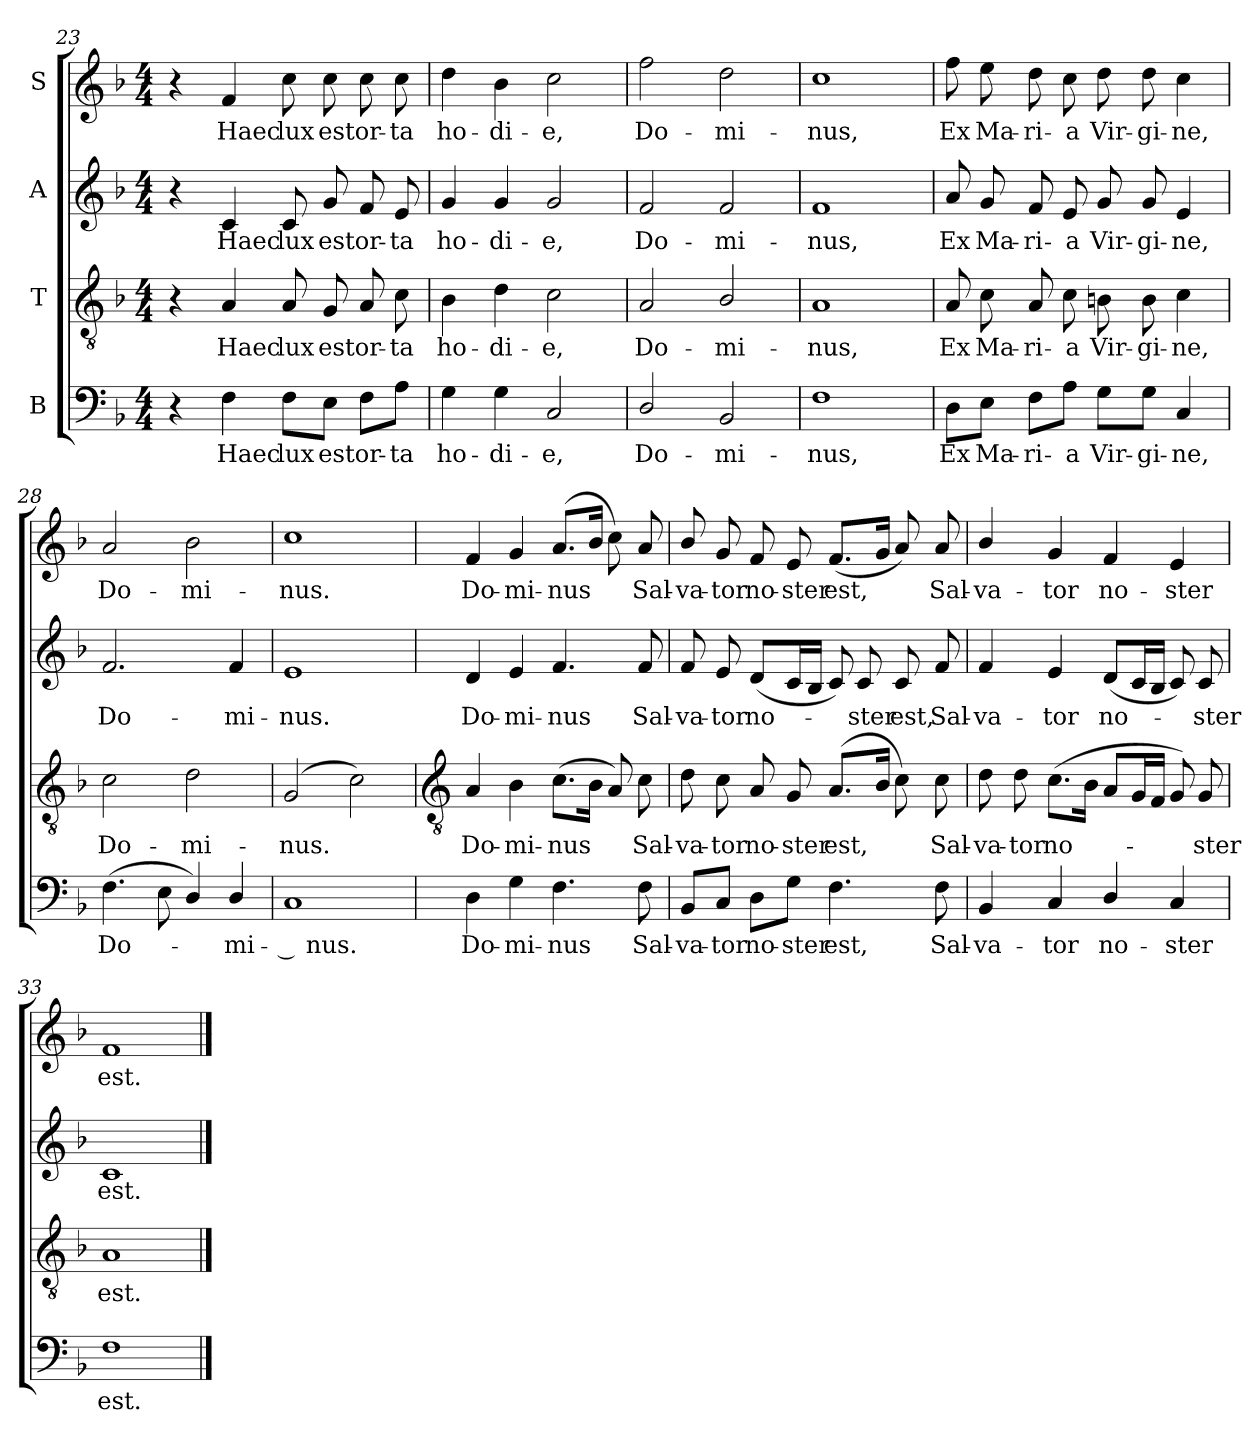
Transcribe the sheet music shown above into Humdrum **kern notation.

**kern	**text	**kern	**text	**kern	**text	**kern	**text
*part4	*part4	*part3	*part3	*part2	*part2	*part1	*part1
*staff4	*staff4	*staff3	*staff3	*staff2	*staff2	*staff1	*staff1
*I"B	*	*I"T	*	*I"A	*	*I"S	*
!!LO:LB:g=z
*clefF4	*	*clefGv2	*	*clefG2	*	*clefG2	*
*k[b-]	*	*k[b-]	*	*k[b-]	*	*k[b-]	*
*F:	*	*F:	*	*F:	*	*F:	*
*M4/4	*	*M4/4	*	*M4/4	*	*M4/4	*
=23	=23	=23	=23	=23	=23	=23	=23
4r	.	4r	.	4r	.	4r	.
!	!LO:LY:b	!	!LO:LY:b	!	!LO:LY:b	!	!LO:LY:b
4F	Haec	4A	Haec	4c	Haec	4f	Haec
!	!LO:LY:b	!	!LO:LY:b	!	!LO:LY:b	!	!LO:LY:b
8F\L	lux	8A	lux	8c	lux	8cc	lux
!	!LO:LY:b	!	!LO:LY:b	!	!LO:LY:b	!	!LO:LY:b
8E\J	est	8G	est	8g	est	8cc	est
!	!LO:LY:b	!	!LO:LY:b	!	!LO:LY:b	!	!LO:LY:b
8F\L	or-	8A	or-	8f	or-	8cc	or-
!	!LO:LY:b	!	!LO:LY:b	!	!LO:LY:b	!	!LO:LY:b
8A\J	-ta	8c	-ta	8e	-ta	8cc	-ta
=24	=24	=24	=24	=24	=24	=24	=24
!	!LO:LY:b	!	!LO:LY:b	!	!LO:LY:b	!	!LO:LY:b
4G	ho-	4B-	ho-	4g	ho-	4dd	ho-
!	!LO:LY:b	!	!LO:LY:b	!	!LO:LY:b	!	!LO:LY:b
4G	-di-	4d	-di-	4g	-di-	4b-	-di-
!	!LO:LY:b	!	!LO:LY:b	!	!LO:LY:b	!	!LO:LY:b
2C	-e,	2c	-e,	2g	-e,	2cc	-e,
=25	=25	=25	=25	=25	=25	=25	=25
!	!LO:LY:b	!	!LO:LY:b	!	!LO:LY:b	!	!LO:LY:b
2D/	Do-	2A	Do-	2f	Do-	2ff	Do-
!	!LO:LY:b	!	!LO:LY:b	!	!LO:LY:b	!	!LO:LY:b
2BB-	-mi-	2B-/	-mi-	2f	-mi-	2dd	-mi-
=26	=26	=26	=26	=26	=26	=26	=26
!	!LO:LY:b	!	!LO:LY:b	!	!LO:LY:b	!	!LO:LY:b
1F	-nus,	1A	-nus,	1f	-nus,	1cc	-nus,
=27	=27	=27	=27	=27	=27	=27	=27
!	!LO:LY:b	!	!LO:LY:b	!	!LO:LY:b	!	!LO:LY:b
8D\L	Ex	8A	Ex	8a	Ex	8ff	Ex
!	!LO:LY:b	!	!LO:LY:b	!	!LO:LY:b	!	!LO:LY:b
8E\J	Ma-	8c	Ma-	8g	Ma-	8ee	Ma-
!	!LO:LY:b	!	!LO:LY:b	!	!LO:LY:b	!	!LO:LY:b
8F\L	-ri-	8A	-ri-	8f	-ri-	8dd	-ri-
!	!LO:LY:b	!	!LO:LY:b	!	!LO:LY:b	!	!LO:LY:b
8A\J	-a	8c	-a	8e	-a	8cc	-a
!	!LO:LY:b	!	!LO:LY:b	!	!LO:LY:b	!	!LO:LY:b
8G\L	Vir-	8Bn	Vir-	8g	Vir-	8dd	Vir-
!	!LO:LY:b	!	!LO:LY:b	!	!LO:LY:b	!	!LO:LY:b
8G\J	-gi-	8B	-gi-	8g	-gi-	8dd	-gi-
!	!LO:LY:b	!	!LO:LY:b	!	!LO:LY:b	!	!LO:LY:b
4C	-ne,	4c	-ne,	4e	-ne,	4cc	-ne,
=28	=28	=28	=28	=28	=28	=28	=28
!	!LO:LY:b	!	!LO:LY:b	!	!LO:LY:b	!	!LO:LY:b
(>4.F	Do-	2c	Do-	2.f	Do-	2a	Do-
8E	.	.	.	.	.	.	.
!	!	!	!LO:LY:b	!	!	!	!LO:LY:b
4D/)	.	2d	-mi-	.	.	2b-	-mi-
!	!LO:LY:b	!	!	!	!LO:LY:b	!	!
4D/	mi-	.	.	4f	-mi-	.	.
=29	=29	=29	=29	=29	=29	=29	=29
!	!LO:LY:b	!	!LO:LY:b	!	!LO:LY:b	!	!LO:LY:b
1C	-­ nus.	(<2G	-nus.	1e	-nus.	1cc	-nus.
.	.	2c)	.	.	.	.	.
!!LO:LB:g=z
=30	=30	=30	=30	=30	=30	=30	=30
*	*	*clefGv2	*	*	*	*	*
!	!LO:LY:b	!	!LO:LY:b	!	!LO:LY:b	!	!LO:LY:b
4D	Do-	4A	Do-	4d	Do-	4f	Do-
!	!LO:LY:b	!	!LO:LY:b	!	!LO:LY:b	!	!LO:LY:b
4G	-mi-	4B-	-mi-	4e	-mi-	4g	-mi-
!	!LO:LY:b	!	!LO:LY:b	!	!LO:LY:b	!	!LO:LY:b
4.F	-nus	(>8.cL	-nus	4.f	-nus	(<8.aL	-nus
.	.	16B-J	.	.	.	16b-J	.
.	.	8A)	.	.	.	8cc)	.
!	!LO:LY:b	!	!LO:LY:b	!	!LO:LY:b	!	!LO:LY:b
8F	Sal-	8c	Sal-	8f	Sal-	8a	Sal-
=31	=31	=31	=31	=31	=31	=31	=31
!	!LO:LY:b	!	!LO:LY:b	!	!LO:LY:b	!	!LO:LY:b
8BB-/L	-va-	8d	-va-	8f	-va-	8b-/	-va-
!	!LO:LY:b	!	!LO:LY:b	!	!LO:LY:b	!	!LO:LY:b
8C/J	-tor	8c	-tor	8e	-tor	8g	-tor
!	!LO:LY:b	!	!LO:LY:b	!	!LO:LY:b	!	!LO:LY:b
8D\L	no-	8A	no-	(<8dL	no-	8f	no-
!	!LO:LY:b	!	!LO:LY:b	!	!	!	!LO:LY:b
8G\J	-ster	8G	-ster	16cL	.	8e	-ster
.	.	.	.	16B-JJ	.	.	.
!	!LO:LY:b	!	!LO:LY:b	!	!	!	!LO:LY:b
4.F	est,	(<8.AL	est,	8c)	.	(<8.fL	est,
!	!	!	!	!	!LO:LY:b	!	!
.	.	.	.	8c	ster	.	.
.	.	16B-J	.	.	.	16gJ	.
!	!	!	!	!	!LO:LY:b	!	!
.	.	8c)	.	8c	est,	8a)	.
!	!LO:LY:b	!	!LO:LY:b	!	!LO:LY:b	!	!LO:LY:b
8F	Sal-	8c	Sal-	8f	Sal-	8a	Sal-
=32	=32	=32	=32	=32	=32	=32	=32
!	!LO:LY:b	!	!LO:LY:b	!	!LO:LY:b	!	!LO:LY:b
4BB-	-va-	8d	-va-	4f	-va-	4b-/	-va-
!	!	!	!LO:LY:b	!	!	!	!
.	.	8d	-tor	.	.	.	.
!	!LO:LY:b	!	!LO:LY:b	!	!LO:LY:b	!	!LO:LY:b
4C	-tor	(<8.cL	no-	4e	-tor	4g	-tor
.	.	16B-J	.	.	.	.	.
!	!LO:LY:b	!	!	!	!LO:LY:b	!	!LO:LY:b
4D/	no-	8AL	.	(<8dL	no-	4f	no-
.	.	16GL	.	16cL	.	.	.
.	.	16FJJ	.	16B-JJ	.	.	.
!	!LO:LY:b	!	!	!	!	!	!LO:LY:b
4C	-ster	8G)	.	8c)	.	4e	-ster
!	!	!	!LO:LY:b	!	!LO:LY:b	!	!
.	.	8G	ster	8c	ster	.	.
=33	=33	=33	=33	=33	=33	=33	=33
!	!LO:LY:b	!	!LO:LY:b	!	!LO:LY:b	!	!LO:LY:b
1F	est.	1A	est.	1c	est.	1f	est.
==	==	==	==	==	==	==	==
*-	*-	*-	*-	*-	*-	*-	*-
